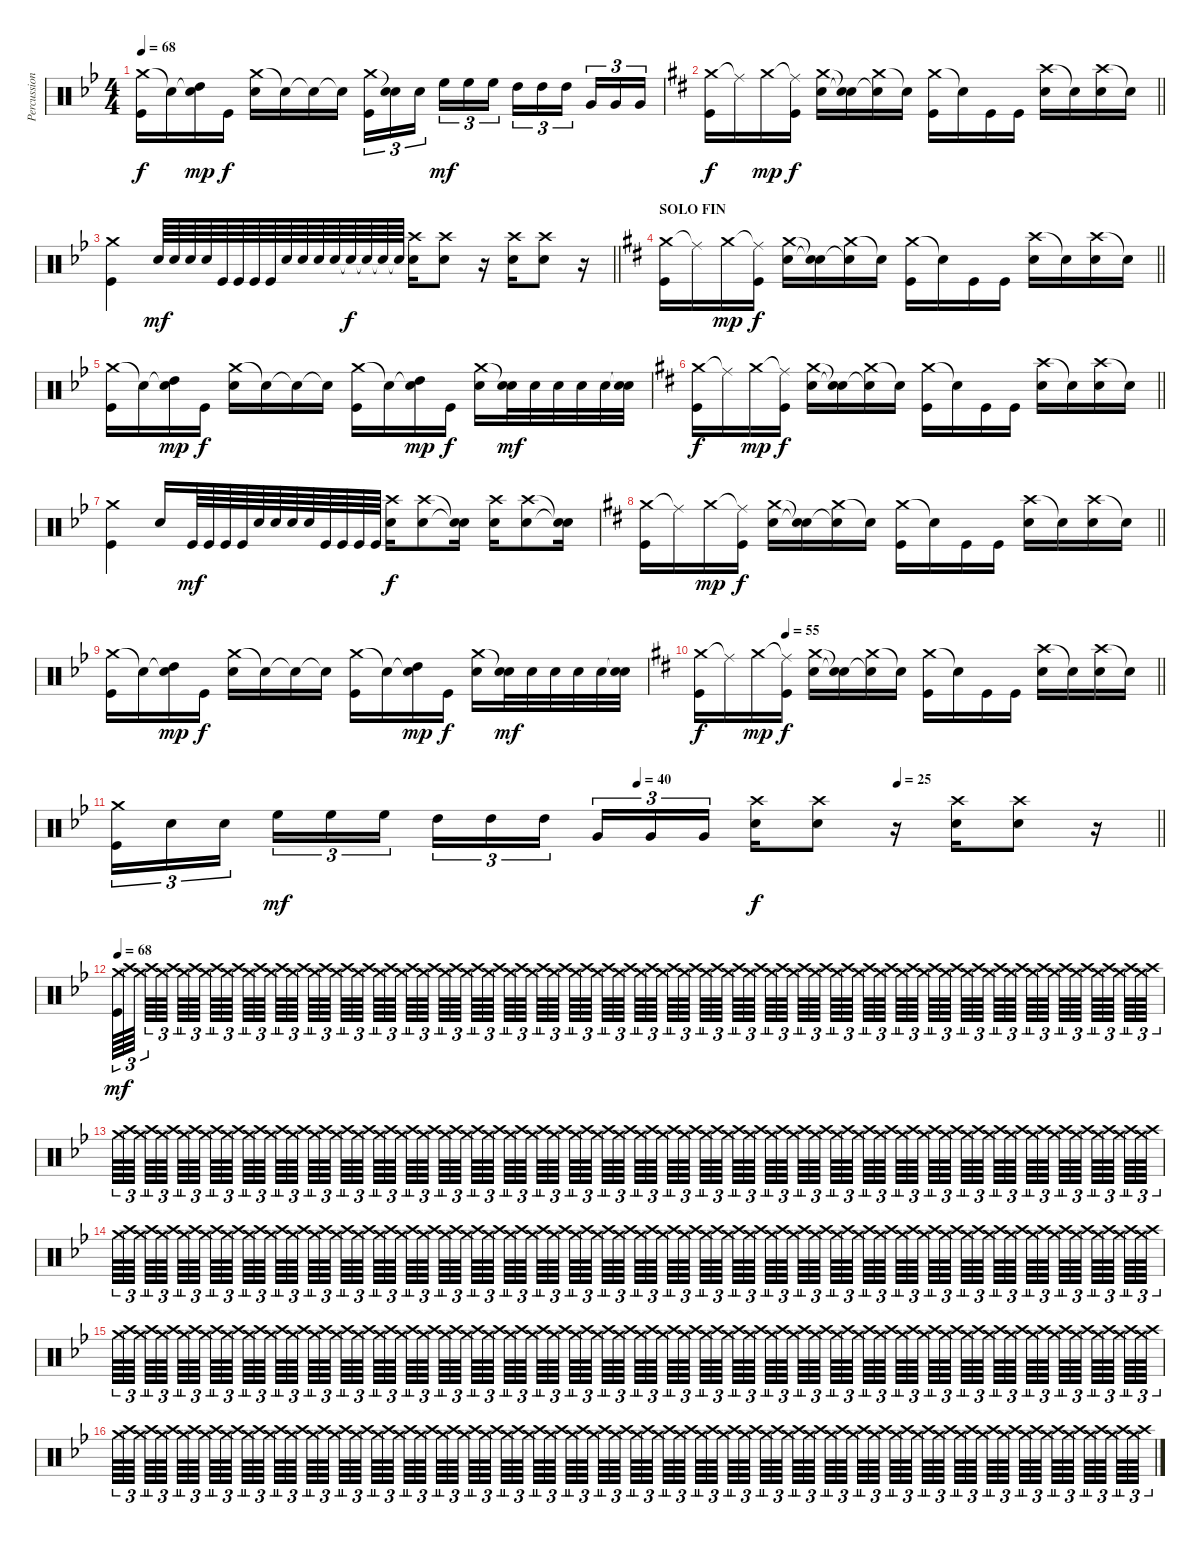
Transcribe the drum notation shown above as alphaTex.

\track ("Percussions" "Percussion") {instrument percussion}
\staff {score}
\articulation defaults
\ts (4 4)
\tempo 68
\clef neutral
\ks bb
("Crash medium (hit)" "Kick (hit)").16{dy f} "Snare (hit)"{t}.16 ("Snare (hit)"{t} "High Tom (hit)").16{dy mp} "Kick (hit)".16{dy f} ("Crash medium (hit)" "Electric Snare (hit)").16 "Snare (hit)"{t}.16 "Snare (hit)"{t}.16 "Snare (hit)"{t}.16 ("Crash medium (hit)" "Kick (hit)").16{tu (3 2)} ("Snare (hit)"{t} "Electric Snare (hit)").16{tu (3 2)} "Electric Snare (hit)".16{tu (3 2) beam splitsecondary} "High Floor Tom (hit)".16{tu (3 2) dy mf} "High Floor Tom (hit)".16{tu (3 2)} "High Floor Tom (hit)".16{tu (3 2)} "High Tom (hit)".16{tu (3 2)} "High Tom (hit)".16{tu (3 2)} "High Tom (hit)".16{tu (3 2) beam splitsecondary} "Very Low Tom (hit)".16{tu (3 2)} "Very Low Tom (hit)".16{tu (3 2)} "Very Low Tom (hit)".16{tu (3 2)} |
\barLineRight lightlight
\ks d
("Crash medium (hit)" "Kick (hit)").16{dy f} "Ride (middle)"{t}.16 "Crash medium (hit)".16{dy mp} ("Ride (middle)"{t} "Kick (hit)").16{dy f} ("Crash medium (hit)" "Electric Snare (hit)").16 ("Snare (hit)"{t} "Snare (hit)"{t}).16 ("Crash medium (hit)" "Electric Snare (hit)"{t}).16 "Snare (hit)"{t}.16 ("Crash medium (hit)" "Kick (hit)").16 "Snare (hit)"{t}.16 "Kick (hit)".16 "Kick (hit)".16 ("Crash high (hit)" "Electric Snare (hit)").16 "Snare (hit)"{t}.16 ("Crash high (hit)" "Electric Snare (hit)").16 "Snare (hit)"{t}.16 |
\barLineRight lightlight
\ks bb
("Crash medium (hit)" "Kick (hit)").4 "Electric Snare (hit)".64{dy mf} "Electric Snare (hit)".64 "Electric Snare (hit)".64 "Electric Snare (hit)".64 "Kick (hit)".64 "Kick (hit)".64 "Kick (hit)".64 "Kick (hit)".64 "Electric Snare (hit)".64 "Electric Snare (hit)".64 "Electric Snare (hit)".64 "Electric Snare (hit)".64 "Snare (hit)"{t}.64{dy f} "Snare (hit)"{t}.64 "Snare (hit)"{t}.64 "Snare (hit)"{t}.64 ("Crash high (hit)" "Electric Snare (hit)").16 ("Crash high (hit)" "Electric Snare (hit)").8 r.16 ("Crash high (hit)" "Electric Snare (hit)").16 ("Crash high (hit)" "Electric Snare (hit)").8 r.16 |
\section ("" "SOLO FIN")
\barLineRight lightlight
\ks d
("Crash medium (hit)" "Kick (hit)").16 "Ride (middle)"{t}.16 "Crash medium (hit)".16{dy mp} ("Ride (middle)"{t} "Kick (hit)").16{dy f} ("Crash medium (hit)" "Electric Snare (hit)").16 ("Snare (hit)"{t} "Snare (hit)"{t}).16 ("Crash medium (hit)" "Electric Snare (hit)"{t}).16 "Snare (hit)"{t}.16 ("Crash medium (hit)" "Kick (hit)").16 "Snare (hit)"{t}.16 "Kick (hit)".16 "Kick (hit)".16 ("Crash high (hit)" "Electric Snare (hit)").16 "Snare (hit)"{t}.16 ("Crash high (hit)" "Electric Snare (hit)").16 "Snare (hit)"{t}.16 |
\ks bb
("Crash medium (hit)" "Kick (hit)").16 "Snare (hit)"{t}.16 ("Snare (hit)"{t} "High Tom (hit)").16{dy mp} "Kick (hit)".16{dy f} ("Crash medium (hit)" "Electric Snare (hit)").16 "Snare (hit)"{t}.16 "Snare (hit)"{t}.16 "Snare (hit)"{t}.16 ("Crash medium (hit)" "Kick (hit)").16 "Snare (hit)"{t}.16 ("Snare (hit)"{t} "High Tom (hit)").16{dy mp} "Kick (hit)".16{dy f} ("Crash medium (hit)" "Electric Snare (hit)").16 ("Snare (hit)"{t} "Electric Snare (hit)").32{dy mf} "Electric Snare (hit)".32 "Electric Snare (hit)".32 "Electric Snare (hit)".32 "Electric Snare (hit)".32 ("Snare (hit)"{t} "Electric Snare (hit)").32 |
\barLineRight lightlight
\ks d
("Crash medium (hit)" "Kick (hit)").16{dy f} "Ride (middle)"{t}.16 "Crash medium (hit)".16{dy mp} ("Ride (middle)"{t} "Kick (hit)").16{dy f} ("Crash medium (hit)" "Electric Snare (hit)").16 ("Snare (hit)"{t} "Snare (hit)"{t}).16 ("Crash medium (hit)" "Electric Snare (hit)"{t}).16 "Snare (hit)"{t}.16 ("Crash medium (hit)" "Kick (hit)").16 "Snare (hit)"{t}.16 "Kick (hit)".16 "Kick (hit)".16 ("Crash high (hit)" "Electric Snare (hit)").16 "Snare (hit)"{t}.16 ("Crash high (hit)" "Electric Snare (hit)").16 "Snare (hit)"{t}.16 |
\ks bb
("Crash medium (hit)" "Kick (hit)").4 "Electric Snare (hit)".16 "Kick (hit)".64{dy mf} "Kick (hit)".64 "Kick (hit)".64 "Kick (hit)".64 "Electric Snare (hit)".64 "Electric Snare (hit)".64 "Electric Snare (hit)".64 "Electric Snare (hit)".64 "Kick (hit)".64 "Kick (hit)".64 "Kick (hit)".64 "Kick (hit)".64 ("Crash high (hit)" "Electric Snare (hit)").16{dy f} ("Crash high (hit)" "Electric Snare (hit)").8 ("Snare (hit)"{t} "Snare (hit)"{t}).16 ("Crash high (hit)" "Electric Snare (hit)").16 ("Crash high (hit)" "Electric Snare (hit)").8 ("Snare (hit)"{t} "Snare (hit)"{t}).16 |
\barLineRight lightlight
\ks d
("Crash medium (hit)" "Kick (hit)").16 "Ride (middle)"{t}.16 "Crash medium (hit)".16{dy mp} ("Ride (middle)"{t} "Kick (hit)").16{dy f} ("Crash medium (hit)" "Electric Snare (hit)").16 ("Snare (hit)"{t} "Snare (hit)"{t}).16 ("Crash medium (hit)" "Electric Snare (hit)"{t}).16 "Snare (hit)"{t}.16 ("Crash medium (hit)" "Kick (hit)").16 "Snare (hit)"{t}.16 "Kick (hit)".16 "Kick (hit)".16 ("Crash high (hit)" "Electric Snare (hit)").16 "Snare (hit)"{t}.16 ("Crash high (hit)" "Electric Snare (hit)").16 "Snare (hit)"{t}.16 |
\ks bb
("Crash medium (hit)" "Kick (hit)").16 "Snare (hit)"{t}.16 ("Snare (hit)"{t} "High Tom (hit)").16{dy mp} "Kick (hit)".16{dy f} ("Crash medium (hit)" "Electric Snare (hit)").16 "Snare (hit)"{t}.16 "Snare (hit)"{t}.16 "Snare (hit)"{t}.16 ("Crash medium (hit)" "Kick (hit)").16 "Snare (hit)"{t}.16 ("Snare (hit)"{t} "High Tom (hit)").16{dy mp} "Kick (hit)".16{dy f} ("Crash medium (hit)" "Electric Snare (hit)").16 ("Snare (hit)"{t} "Electric Snare (hit)").32{dy mf} "Electric Snare (hit)".32 "Electric Snare (hit)".32 "Electric Snare (hit)".32 "Electric Snare (hit)".32 ("Snare (hit)"{t} "Electric Snare (hit)").32 |
\tempo (55 0.1875)
\barLineRight lightlight
\ks d
("Crash medium (hit)" "Kick (hit)").16{dy f} "Ride (middle)"{t}.16 "Crash medium (hit)".16{dy mp} ("Ride (middle)"{t} "Kick (hit)").16{dy f} ("Crash medium (hit)" "Electric Snare (hit)").16 ("Snare (hit)"{t} "Snare (hit)"{t}).16 ("Crash medium (hit)" "Electric Snare (hit)"{t}).16 "Snare (hit)"{t}.16 ("Crash medium (hit)" "Kick (hit)").16 "Snare (hit)"{t}.16 "Kick (hit)".16 "Kick (hit)".16 ("Crash high (hit)" "Electric Snare (hit)").16 "Snare (hit)"{t}.16 ("Crash high (hit)" "Electric Snare (hit)").16 "Snare (hit)"{t}.16 |
\tempo (40 0.5)
\tempo (25 0.75)
\barLineRight lightlight
\ks bb
("Crash medium (hit)" "Kick (hit)").16{tu (3 2)} "Electric Snare (hit)".16{tu (3 2)} "Electric Snare (hit)".16{tu (3 2) beam splitsecondary} "High Floor Tom (hit)".16{tu (3 2) dy mf} "High Floor Tom (hit)".16{tu (3 2)} "High Floor Tom (hit)".16{tu (3 2)} "High Tom (hit)".16{tu (3 2)} "High Tom (hit)".16{tu (3 2)} "High Tom (hit)".16{tu (3 2) beam splitsecondary} "Very Low Tom (hit)".16{tu (3 2)} "Very Low Tom (hit)".16{tu (3 2)} "Very Low Tom (hit)".16{tu (3 2)} ("Crash high (hit)" "Electric Snare (hit)").16{dy f} ("Crash high (hit)" "Electric Snare (hit)").8 r.16 ("Crash high (hit)" "Electric Snare (hit)").16 ("Crash high (hit)" "Electric Snare (hit)").8 r.16 |
\tempo 68
("Crash medium (hit)" "Kick (hit)").64{tu (3 2) dy mf} "Crash high (hit)".64{tu (3 2)} "Crash medium (hit)".64{tu (3 2) beam splitsecondary} "Crash high (hit)".64{tu (3 2)} "Crash medium (hit)".64{tu (3 2)} "Crash high (hit)".64{tu (3 2) beam splitsecondary} "Crash medium (hit)".64{tu (3 2)} "Crash high (hit)".64{tu (3 2)} "Crash medium (hit)".64{tu (3 2) beam splitsecondary} "Crash high (hit)".64{tu (3 2)} "Crash medium (hit)".64{tu (3 2)} "Crash high (hit)".64{tu (3 2) beam splitsecondary} "Crash medium (hit)".64{tu (3 2)} "Crash high (hit)".64{tu (3 2)} "Crash medium (hit)".64{tu (3 2) beam splitsecondary} "Crash high (hit)".64{tu (3 2)} "Crash medium (hit)".64{tu (3 2)} "Crash high (hit)".64{tu (3 2) beam splitsecondary} "Crash medium (hit)".64{tu (3 2)} "Crash high (hit)".64{tu (3 2)} "Crash medium (hit)".64{tu (3 2) beam splitsecondary} "Crash high (hit)".64{tu (3 2)} "Crash medium (hit)".64{tu (3 2)} "Crash high (hit)".64{tu (3 2)} "Crash medium (hit)".64{tu (3 2)} "Crash high (hit)".64{tu (3 2)} "Crash medium (hit)".64{tu (3 2) beam splitsecondary} "Crash high (hit)".64{tu (3 2)} "Crash medium (hit)".64{tu (3 2)} "Crash high (hit)".64{tu (3 2) beam splitsecondary} "Crash medium (hit)".64{tu (3 2)} "Crash high (hit)".64{tu (3 2)} "Crash medium (hit)".64{tu (3 2) beam splitsecondary} "Crash high (hit)".64{tu (3 2)} "Crash medium (hit)".64{tu (3 2)} "Crash high (hit)".64{tu (3 2) beam splitsecondary} "Crash medium (hit)".64{tu (3 2)} "Crash high (hit)".64{tu (3 2)} "Crash medium (hit)".64{tu (3 2) beam splitsecondary} "Crash high (hit)".64{tu (3 2)} "Crash medium (hit)".64{tu (3 2) volume 15} "Crash high (hit)".64{tu (3 2) beam splitsecondary} "Crash medium (hit)".64{tu (3 2)} "Crash high (hit)".64{tu (3 2)} "Crash medium (hit)".64{tu (3 2) beam splitsecondary} "Crash high (hit)".64{tu (3 2)} "Crash medium (hit)".64{tu (3 2)} "Crash high (hit)".64{tu (3 2)} "Crash medium (hit)".64{tu (3 2)} "Crash high (hit)".64{tu (3 2)} "Crash medium (hit)".64{tu (3 2) beam splitsecondary} "Crash high (hit)".64{tu (3 2)} "Crash medium (hit)".64{tu (3 2)} "Crash high (hit)".64{tu (3 2) beam splitsecondary} "Crash medium (hit)".64{tu (3 2)} "Crash high (hit)".64{tu (3 2)} "Crash medium (hit)".64{tu (3 2) beam splitsecondary} "Crash high (hit)".64{tu (3 2)} "Crash medium (hit)".64{tu (3 2)} "Crash high (hit)".64{tu (3 2) beam splitsecondary} "Crash medium (hit)".64{tu (3 2)} "Crash high (hit)".64{tu (3 2)} "Crash medium (hit)".64{tu (3 2) beam splitsecondary} "Crash high (hit)".64{tu (3 2)} "Crash medium (hit)".64{tu (3 2)} "Crash high (hit)".64{tu (3 2) beam splitsecondary} "Crash medium (hit)".64{tu (3 2)} "Crash high (hit)".64{tu (3 2)} "Crash medium (hit)".64{tu (3 2) beam splitsecondary} "Crash high (hit)".64{tu (3 2)} "Crash medium (hit)".64{tu (3 2)} "Crash high (hit)".64{tu (3 2)} "Crash medium (hit)".64{tu (3 2)} "Crash high (hit)".64{tu (3 2)} "Crash medium (hit)".64{tu (3 2) beam splitsecondary} "Crash high (hit)".64{tu (3 2)} "Crash medium (hit)".64{tu (3 2)} "Crash high (hit)".64{tu (3 2) beam splitsecondary} "Crash medium (hit)".64{tu (3 2) volume 14} "Crash high (hit)".64{tu (3 2)} "Crash medium (hit)".64{tu (3 2) beam splitsecondary} "Crash high (hit)".64{tu (3 2)} "Crash medium (hit)".64{tu (3 2)} "Crash high (hit)".64{tu (3 2) beam splitsecondary} "Crash medium (hit)".64{tu (3 2)} "Crash high (hit)".64{tu (3 2)} "Crash medium (hit)".64{tu (3 2) beam splitsecondary} "Crash high (hit)".64{tu (3 2)} "Crash medium (hit)".64{tu (3 2)} "Crash high (hit)".64{tu (3 2) beam splitsecondary} "Crash medium (hit)".64{tu (3 2)} "Crash high (hit)".64{tu (3 2)} "Crash medium (hit)".64{tu (3 2) beam splitsecondary} "Crash high (hit)".64{tu (3 2)} "Crash medium (hit)".64{tu (3 2)} "Crash high (hit)".64{tu (3 2)} |
"Crash medium (hit)".64{tu (3 2) volume 13} "Crash high (hit)".64{tu (3 2)} "Crash medium (hit)".64{tu (3 2) beam splitsecondary} "Crash high (hit)".64{tu (3 2)} "Crash medium (hit)".64{tu (3 2)} "Crash high (hit)".64{tu (3 2) beam splitsecondary} "Crash medium (hit)".64{tu (3 2)} "Crash high (hit)".64{tu (3 2)} "Crash medium (hit)".64{tu (3 2) beam splitsecondary} "Crash high (hit)".64{tu (3 2)} "Crash medium (hit)".64{tu (3 2)} "Crash high (hit)".64{tu (3 2) beam splitsecondary} "Crash medium (hit)".64{tu (3 2)} "Crash high (hit)".64{tu (3 2)} "Crash medium (hit)".64{tu (3 2) beam splitsecondary} "Crash high (hit)".64{tu (3 2)} "Crash medium (hit)".64{tu (3 2)} "Crash high (hit)".64{tu (3 2) beam splitsecondary} "Crash medium (hit)".64{tu (3 2)} "Crash high (hit)".64{tu (3 2)} "Crash medium (hit)".64{tu (3 2) beam splitsecondary} "Crash high (hit)".64{tu (3 2)} "Crash medium (hit)".64{tu (3 2)} "Crash high (hit)".64{tu (3 2)} "Crash medium (hit)".64{tu (3 2)} "Crash high (hit)".64{tu (3 2)} "Crash medium (hit)".64{tu (3 2) beam splitsecondary} "Crash high (hit)".64{tu (3 2)} "Crash medium (hit)".64{tu (3 2)} "Crash high (hit)".64{tu (3 2) beam splitsecondary} "Crash medium (hit)".64{tu (3 2)} "Crash high (hit)".64{tu (3 2)} "Crash medium (hit)".64{tu (3 2) beam splitsecondary} "Crash high (hit)".64{tu (3 2)} "Crash medium (hit)".64{tu (3 2)} "Crash high (hit)".64{tu (3 2) beam splitsecondary} "Crash medium (hit)".64{tu (3 2)} "Crash high (hit)".64{tu (3 2)} "Crash medium (hit)".64{tu (3 2) beam splitsecondary} "Crash high (hit)".64{tu (3 2)} "Crash medium (hit)".64{tu (3 2)} "Crash high (hit)".64{tu (3 2) beam splitsecondary} "Crash medium (hit)".64{tu (3 2)} "Crash high (hit)".64{tu (3 2)} "Crash medium (hit)".64{tu (3 2) beam splitsecondary} "Crash high (hit)".64{tu (3 2)} "Crash medium (hit)".64{tu (3 2)} "Crash high (hit)".64{tu (3 2)} "Crash medium (hit)".64{tu (3 2)} "Crash high (hit)".64{tu (3 2)} "Crash medium (hit)".64{tu (3 2) volume 14 beam splitsecondary} "Crash high (hit)".64{tu (3 2)} "Crash medium (hit)".64{tu (3 2)} "Crash high (hit)".64{tu (3 2) beam splitsecondary} "Crash medium (hit)".64{tu (3 2)} "Crash high (hit)".64{tu (3 2)} "Crash medium (hit)".64{tu (3 2) beam splitsecondary} "Crash high (hit)".64{tu (3 2)} "Crash medium (hit)".64{tu (3 2)} "Crash high (hit)".64{tu (3 2) beam splitsecondary} "Crash medium (hit)".64{tu (3 2)} "Crash high (hit)".64{tu (3 2)} "Crash medium (hit)".64{tu (3 2) beam splitsecondary} "Crash high (hit)".64{tu (3 2)} "Crash medium (hit)".64{tu (3 2)} "Crash high (hit)".64{tu (3 2) beam splitsecondary} "Crash medium (hit)".64{tu (3 2)} "Crash high (hit)".64{tu (3 2)} "Crash medium (hit)".64{tu (3 2) beam splitsecondary} "Crash high (hit)".64{tu (3 2)} "Crash medium (hit)".64{tu (3 2)} "Crash high (hit)".64{tu (3 2)} "Crash medium (hit)".64{tu (3 2)} "Crash high (hit)".64{tu (3 2)} "Crash medium (hit)".64{tu (3 2) beam splitsecondary} "Crash high (hit)".64{tu (3 2)} "Crash medium (hit)".64{tu (3 2)} "Crash high (hit)".64{tu (3 2) beam splitsecondary} "Crash medium (hit)".64{tu (3 2)} "Crash high (hit)".64{tu (3 2)} "Crash medium (hit)".64{tu (3 2) beam splitsecondary} "Crash high (hit)".64{tu (3 2)} "Crash medium (hit)".64{tu (3 2)} "Crash high (hit)".64{tu (3 2) beam splitsecondary} "Crash medium (hit)".64{tu (3 2)} "Crash high (hit)".64{tu (3 2)} "Crash medium (hit)".64{tu (3 2) beam splitsecondary} "Crash high (hit)".64{tu (3 2)} "Crash medium (hit)".64{tu (3 2)} "Crash high (hit)".64{tu (3 2) beam splitsecondary} "Crash medium (hit)".64{tu (3 2)} "Crash high (hit)".64{tu (3 2)} "Crash medium (hit)".64{tu (3 2) beam splitsecondary} "Crash high (hit)".64{tu (3 2)} "Crash medium (hit)".64{tu (3 2)} "Crash high (hit)".64{tu (3 2)} |
"Crash medium (hit)".64{tu (3 2) volume 14} "Crash high (hit)".64{tu (3 2)} "Crash medium (hit)".64{tu (3 2) beam splitsecondary} "Crash high (hit)".64{tu (3 2)} "Crash medium (hit)".64{tu (3 2)} "Crash high (hit)".64{tu (3 2) beam splitsecondary} "Crash medium (hit)".64{tu (3 2)} "Crash high (hit)".64{tu (3 2)} "Crash medium (hit)".64{tu (3 2) beam splitsecondary} "Crash high (hit)".64{tu (3 2)} "Crash medium (hit)".64{tu (3 2)} "Crash high (hit)".64{tu (3 2) beam splitsecondary} "Crash medium (hit)".64{tu (3 2)} "Crash high (hit)".64{tu (3 2)} "Crash medium (hit)".64{tu (3 2) beam splitsecondary} "Crash high (hit)".64{tu (3 2)} "Crash medium (hit)".64{tu (3 2)} "Crash high (hit)".64{tu (3 2) beam splitsecondary} "Crash medium (hit)".64{tu (3 2)} "Crash high (hit)".64{tu (3 2)} "Crash medium (hit)".64{tu (3 2) beam splitsecondary} "Crash high (hit)".64{tu (3 2)} "Crash medium (hit)".64{tu (3 2)} "Crash high (hit)".64{tu (3 2)} "Crash medium (hit)".64{tu (3 2)} "Crash high (hit)".64{tu (3 2)} "Crash medium (hit)".64{tu (3 2) beam splitsecondary} "Crash high (hit)".64{tu (3 2)} "Crash medium (hit)".64{tu (3 2)} "Crash high (hit)".64{tu (3 2) beam splitsecondary} "Crash medium (hit)".64{tu (3 2)} "Crash high (hit)".64{tu (3 2)} "Crash medium (hit)".64{tu (3 2) beam splitsecondary} "Crash high (hit)".64{tu (3 2)} "Crash medium (hit)".64{tu (3 2)} "Crash high (hit)".64{tu (3 2) beam splitsecondary} "Crash medium (hit)".64{tu (3 2)} "Crash high (hit)".64{tu (3 2)} "Crash medium (hit)".64{tu (3 2) beam splitsecondary} "Crash high (hit)".64{tu (3 2)} "Crash medium (hit)".64{tu (3 2)} "Crash high (hit)".64{tu (3 2) beam splitsecondary} "Crash medium (hit)".64{tu (3 2)} "Crash high (hit)".64{tu (3 2)} "Crash medium (hit)".64{tu (3 2) beam splitsecondary} "Crash high (hit)".64{tu (3 2)} "Crash medium (hit)".64{tu (3 2)} "Crash high (hit)".64{tu (3 2)} "Crash medium (hit)".64{tu (3 2)} "Crash high (hit)".64{tu (3 2)} "Crash medium (hit)".64{tu (3 2) beam splitsecondary} "Crash high (hit)".64{tu (3 2)} "Crash medium (hit)".64{tu (3 2)} "Crash high (hit)".64{tu (3 2) beam splitsecondary} "Crash medium (hit)".64{tu (3 2)} "Crash high (hit)".64{tu (3 2)} "Crash medium (hit)".64{tu (3 2) beam splitsecondary} "Crash high (hit)".64{tu (3 2)} "Crash medium (hit)".64{tu (3 2)} "Crash high (hit)".64{tu (3 2) beam splitsecondary} "Crash medium (hit)".64{tu (3 2)} "Crash high (hit)".64{tu (3 2)} "Crash medium (hit)".64{tu (3 2) beam splitsecondary} "Crash high (hit)".64{tu (3 2)} "Crash medium (hit)".64{tu (3 2)} "Crash high (hit)".64{tu (3 2) beam splitsecondary} "Crash medium (hit)".64{tu (3 2)} "Crash high (hit)".64{tu (3 2)} "Crash medium (hit)".64{tu (3 2) beam splitsecondary} "Crash high (hit)".64{tu (3 2)} "Crash medium (hit)".64{tu (3 2)} "Crash high (hit)".64{tu (3 2)} "Crash medium (hit)".64{tu (3 2)} "Crash high (hit)".64{tu (3 2)} "Crash medium (hit)".64{tu (3 2) beam splitsecondary} "Crash high (hit)".64{tu (3 2)} "Crash medium (hit)".64{tu (3 2)} "Crash high (hit)".64{tu (3 2) beam splitsecondary} "Crash medium (hit)".64{tu (3 2)} "Crash high (hit)".64{tu (3 2)} "Crash medium (hit)".64{tu (3 2) beam splitsecondary} "Crash high (hit)".64{tu (3 2)} "Crash medium (hit)".64{tu (3 2)} "Crash high (hit)".64{tu (3 2) beam splitsecondary} "Crash medium (hit)".64{tu (3 2)} "Crash high (hit)".64{tu (3 2)} "Crash medium (hit)".64{tu (3 2) beam splitsecondary} "Crash high (hit)".64{tu (3 2)} "Crash medium (hit)".64{tu (3 2)} "Crash high (hit)".64{tu (3 2) beam splitsecondary} "Crash medium (hit)".64{tu (3 2)} "Crash high (hit)".64{tu (3 2)} "Crash medium (hit)".64{tu (3 2) beam splitsecondary} "Crash high (hit)".64{tu (3 2)} "Crash medium (hit)".64{tu (3 2)} "Crash high (hit)".64{tu (3 2)} |
"Crash medium (hit)".64{tu (3 2)} "Crash high (hit)".64{tu (3 2)} "Crash medium (hit)".64{tu (3 2) beam splitsecondary} "Crash high (hit)".64{tu (3 2)} "Crash medium (hit)".64{tu (3 2)} "Crash high (hit)".64{tu (3 2) beam splitsecondary} "Crash medium (hit)".64{tu (3 2)} "Crash high (hit)".64{tu (3 2)} "Crash medium (hit)".64{tu (3 2) beam splitsecondary} "Crash high (hit)".64{tu (3 2)} "Crash medium (hit)".64{tu (3 2)} "Crash high (hit)".64{tu (3 2) beam splitsecondary} "Crash medium (hit)".64{tu (3 2)} "Crash high (hit)".64{tu (3 2)} "Crash medium (hit)".64{tu (3 2) beam splitsecondary} "Crash high (hit)".64{tu (3 2)} "Crash medium (hit)".64{tu (3 2)} "Crash high (hit)".64{tu (3 2) beam splitsecondary} "Crash medium (hit)".64{tu (3 2)} "Crash high (hit)".64{tu (3 2)} "Crash medium (hit)".64{tu (3 2) beam splitsecondary} "Crash high (hit)".64{tu (3 2)} "Crash medium (hit)".64{tu (3 2)} "Crash high (hit)".64{tu (3 2)} "Crash medium (hit)".64{tu (3 2)} "Crash high (hit)".64{tu (3 2)} "Crash medium (hit)".64{tu (3 2) beam splitsecondary} "Crash high (hit)".64{tu (3 2)} "Crash medium (hit)".64{tu (3 2)} "Crash high (hit)".64{tu (3 2) beam splitsecondary} "Crash medium (hit)".64{tu (3 2)} "Crash high (hit)".64{tu (3 2)} "Crash medium (hit)".64{tu (3 2) beam splitsecondary} "Crash high (hit)".64{tu (3 2)} "Crash medium (hit)".64{tu (3 2)} "Crash high (hit)".64{tu (3 2) beam splitsecondary} "Crash medium (hit)".64{tu (3 2)} "Crash high (hit)".64{tu (3 2)} "Crash medium (hit)".64{tu (3 2) beam splitsecondary} "Crash high (hit)".64{tu (3 2)} "Crash medium (hit)".64{tu (3 2)} "Crash high (hit)".64{tu (3 2) beam splitsecondary} "Crash medium (hit)".64{tu (3 2)} "Crash high (hit)".64{tu (3 2)} "Crash medium (hit)".64{tu (3 2) beam splitsecondary} "Crash high (hit)".64{tu (3 2)} "Crash medium (hit)".64{tu (3 2)} "Crash high (hit)".64{tu (3 2)} "Crash medium (hit)".64{tu (3 2)} "Crash high (hit)".64{tu (3 2)} "Crash medium (hit)".64{tu (3 2) beam splitsecondary} "Crash high (hit)".64{tu (3 2)} "Crash medium (hit)".64{tu (3 2)} "Crash high (hit)".64{tu (3 2) beam splitsecondary} "Crash medium (hit)".64{tu (3 2)} "Crash high (hit)".64{tu (3 2)} "Crash medium (hit)".64{tu (3 2) beam splitsecondary} "Crash high (hit)".64{tu (3 2)} "Crash medium (hit)".64{tu (3 2)} "Crash high (hit)".64{tu (3 2) beam splitsecondary} "Crash medium (hit)".64{tu (3 2)} "Crash high (hit)".64{tu (3 2)} "Crash medium (hit)".64{tu (3 2) beam splitsecondary} "Crash high (hit)".64{tu (3 2)} "Crash medium (hit)".64{tu (3 2)} "Crash high (hit)".64{tu (3 2) beam splitsecondary} "Crash medium (hit)".64{tu (3 2)} "Crash high (hit)".64{tu (3 2)} "Crash medium (hit)".64{tu (3 2) beam splitsecondary} "Crash high (hit)".64{tu (3 2)} "Crash medium (hit)".64{tu (3 2)} "Crash high (hit)".64{tu (3 2)} "Crash medium (hit)".64{tu (3 2)} "Crash high (hit)".64{tu (3 2)} "Crash medium (hit)".64{tu (3 2) beam splitsecondary} "Crash high (hit)".64{tu (3 2)} "Crash medium (hit)".64{tu (3 2)} "Crash high (hit)".64{tu (3 2) beam splitsecondary} "Crash medium (hit)".64{tu (3 2)} "Crash high (hit)".64{tu (3 2)} "Crash medium (hit)".64{tu (3 2) beam splitsecondary} "Crash high (hit)".64{tu (3 2)} "Crash medium (hit)".64{tu (3 2)} "Crash high (hit)".64{tu (3 2) beam splitsecondary} "Crash medium (hit)".64{tu (3 2)} "Crash high (hit)".64{tu (3 2)} "Crash medium (hit)".64{tu (3 2) beam splitsecondary} "Crash high (hit)".64{tu (3 2)} "Crash medium (hit)".64{tu (3 2)} "Crash high (hit)".64{tu (3 2) beam splitsecondary} "Crash medium (hit)".64{tu (3 2)} "Crash high (hit)".64{tu (3 2)} "Crash medium (hit)".64{tu (3 2) beam splitsecondary} "Crash high (hit)".64{tu (3 2)} "Crash medium (hit)".64{tu (3 2)} "Crash high (hit)".64{tu (3 2)} |
"Crash medium (hit)".64{tu (3 2)} "Crash high (hit)".64{tu (3 2)} "Crash medium (hit)".64{tu (3 2) beam splitsecondary} "Crash high (hit)".64{tu (3 2)} "Crash medium (hit)".64{tu (3 2)} "Crash high (hit)".64{tu (3 2) beam splitsecondary} "Crash medium (hit)".64{tu (3 2)} "Crash high (hit)".64{tu (3 2)} "Crash medium (hit)".64{tu (3 2) beam splitsecondary} "Crash high (hit)".64{tu (3 2)} "Crash medium (hit)".64{tu (3 2)} "Crash high (hit)".64{tu (3 2) beam splitsecondary} "Crash medium (hit)".64{tu (3 2)} "Crash high (hit)".64{tu (3 2)} "Crash medium (hit)".64{tu (3 2) beam splitsecondary} "Crash high (hit)".64{tu (3 2)} "Crash medium (hit)".64{tu (3 2)} "Crash high (hit)".64{tu (3 2) beam splitsecondary} "Crash medium (hit)".64{tu (3 2)} "Crash high (hit)".64{tu (3 2)} "Crash medium (hit)".64{tu (3 2) beam splitsecondary} "Crash high (hit)".64{tu (3 2)} "Crash medium (hit)".64{tu (3 2)} "Crash high (hit)".64{tu (3 2)} "Crash medium (hit)".64{tu (3 2)} "Crash high (hit)".64{tu (3 2)} "Crash medium (hit)".64{tu (3 2) beam splitsecondary} "Crash high (hit)".64{tu (3 2)} "Crash medium (hit)".64{tu (3 2)} "Crash high (hit)".64{tu (3 2) beam splitsecondary} "Crash medium (hit)".64{tu (3 2)} "Crash high (hit)".64{tu (3 2)} "Crash medium (hit)".64{tu (3 2) beam splitsecondary} "Crash high (hit)".64{tu (3 2)} "Crash medium (hit)".64{tu (3 2)} "Crash high (hit)".64{tu (3 2) beam splitsecondary} "Crash medium (hit)".64{tu (3 2)} "Crash high (hit)".64{tu (3 2)} "Crash medium (hit)".64{tu (3 2) beam splitsecondary} "Crash high (hit)".64{tu (3 2)} "Crash medium (hit)".64{tu (3 2)} "Crash high (hit)".64{tu (3 2) beam splitsecondary} "Crash medium (hit)".64{tu (3 2)} "Crash high (hit)".64{tu (3 2)} "Crash medium (hit)".64{tu (3 2) beam splitsecondary} "Crash high (hit)".64{tu (3 2)} "Crash medium (hit)".64{tu (3 2)} "Crash high (hit)".64{tu (3 2)} "Crash medium (hit)".64{tu (3 2)} "Crash high (hit)".64{tu (3 2)} "Crash medium (hit)".64{tu (3 2) beam splitsecondary} "Crash high (hit)".64{tu (3 2)} "Crash medium (hit)".64{tu (3 2)} "Crash high (hit)".64{tu (3 2) beam splitsecondary} "Crash medium (hit)".64{tu (3 2)} "Crash high (hit)".64{tu (3 2)} "Crash medium (hit)".64{tu (3 2) beam splitsecondary} "Crash high (hit)".64{tu (3 2)} "Crash medium (hit)".64{tu (3 2)} "Crash high (hit)".64{tu (3 2) beam splitsecondary} "Crash medium (hit)".64{tu (3 2)} "Crash high (hit)".64{tu (3 2)} "Crash medium (hit)".64{tu (3 2) beam splitsecondary} "Crash high (hit)".64{tu (3 2)} "Crash medium (hit)".64{tu (3 2)} "Crash high (hit)".64{tu (3 2) beam splitsecondary} "Crash medium (hit)".64{tu (3 2)} "Crash high (hit)".64{tu (3 2)} "Crash medium (hit)".64{tu (3 2) beam splitsecondary} "Crash high (hit)".64{tu (3 2)} "Crash medium (hit)".64{tu (3 2)} "Crash high (hit)".64{tu (3 2)} "Crash medium (hit)".64{tu (3 2)} "Crash high (hit)".64{tu (3 2)} "Crash medium (hit)".64{tu (3 2) beam splitsecondary} "Crash high (hit)".64{tu (3 2)} "Crash medium (hit)".64{tu (3 2)} "Crash high (hit)".64{tu (3 2) beam splitsecondary} "Crash medium (hit)".64{tu (3 2)} "Crash high (hit)".64{tu (3 2)} "Crash medium (hit)".64{tu (3 2) beam splitsecondary} "Crash high (hit)".64{tu (3 2)} "Crash medium (hit)".64{tu (3 2)} "Crash high (hit)".64{tu (3 2) beam splitsecondary} "Crash medium (hit)".64{tu (3 2)} "Crash high (hit)".64{tu (3 2)} "Crash medium (hit)".64{tu (3 2) beam splitsecondary} "Crash high (hit)".64{tu (3 2)} "Crash medium (hit)".64{tu (3 2)} "Crash high (hit)".64{tu (3 2) beam splitsecondary} "Crash medium (hit)".64{tu (3 2)} "Crash high (hit)".64{tu (3 2)} "Crash medium (hit)".64{tu (3 2) beam splitsecondary} "Crash high (hit)".64{tu (3 2)} "Crash medium (hit)".64{tu (3 2)} "Crash high (hit)".64{tu (3 2)}
